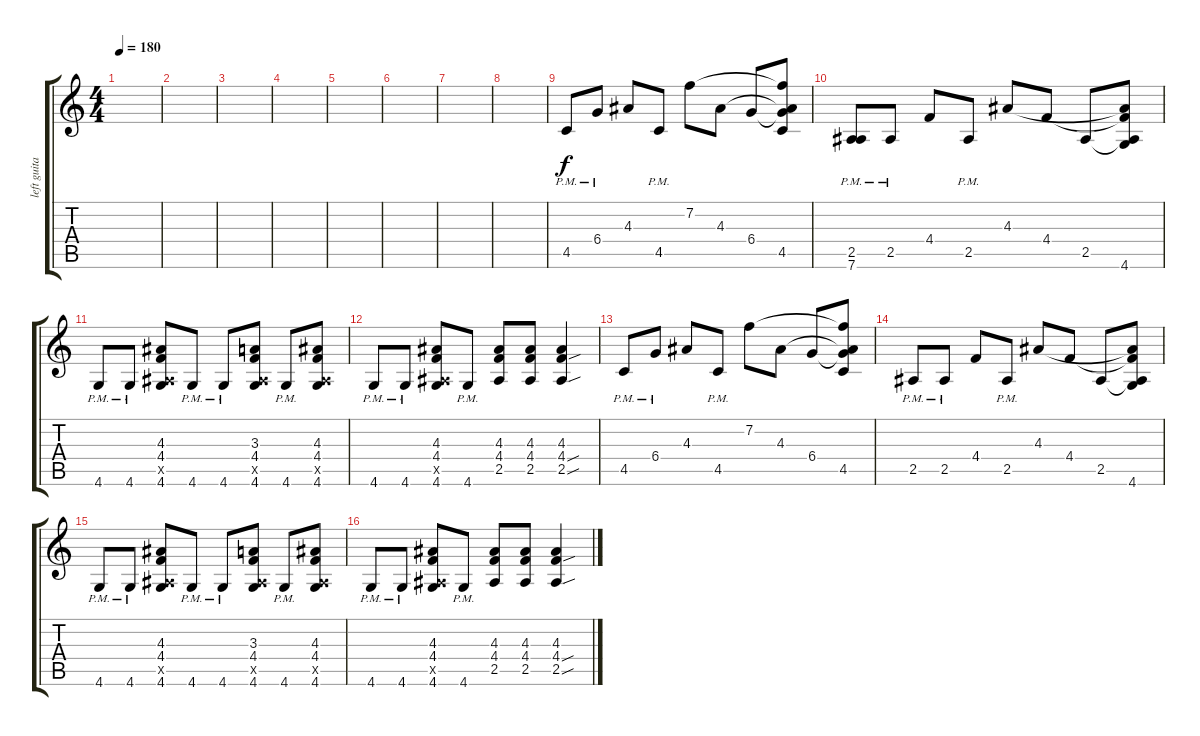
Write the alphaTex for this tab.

\track ("left guitar" "left guita") {instrument overdrivenguitar}
\staff {score tabs}
\tuning (Eb4 Bb3 Gb3 Db3 Ab2 Eb2) {hide}
\ts (4 4)
\tempo 180
\clef g2
\ks c
|
|
|
|
|
|
|
|
4.5{pm}.8 6.4{pm}.8 4.3.8 4.5{pm}.8 7.2.8 4.3.8 6.4.8 (7.2{t} 4.3{t} 6.4{t} 4.5).8 |
(2.5{pm} 7.6).8 2.5{pm}.8 4.4.8 2.5{pm}.8 4.3.8 4.4.8 2.5.8 (4.3{t} 4.4{t} 2.5{t} 4.6).8 |
4.6{pm}.8 4.6{pm}.8 (4.3 4.4 2.5{x} 4.6).8 4.6{pm}.8 4.6{pm}.8 (3.3 4.4 2.5{x} 4.6).8 4.6{pm}.8 (4.3 4.4 2.5{x} 4.6).8 |
4.6{pm}.8 4.6{pm}.8 (4.3 4.4 2.5{x} 4.6).8 4.6{pm}.8 (4.3 4.4 2.5).8 (4.3 4.4 2.5).8 (4.3 4.4{sou} 2.5{sou}).4 |
4.5{pm}.8 6.4{pm}.8 4.3.8 4.5{pm}.8 7.2.8 4.3.8 6.4.8 (7.2{t} 4.3{t} 6.4{t} 4.5).8 |
2.5{pm}.8 2.5{pm}.8 4.4.8 2.5{pm}.8 4.3.8 4.4.8 2.5.8 (4.3{t} 4.4{t} 2.5{t} 4.6).8 |
4.6{pm}.8 4.6{pm}.8 (4.3 4.4 2.5{x} 4.6).8 4.6{pm}.8 4.6{pm}.8 (3.3 4.4 2.5{x} 4.6).8 4.6{pm}.8 (4.3 4.4 2.5{x} 4.6).8 |
4.6{pm}.8 4.6{pm}.8 (4.3 4.4 2.5{x} 4.6).8 4.6{pm}.8 (4.3 4.4 2.5).8 (4.3 4.4 2.5).8 (4.3 4.4{sou} 2.5{sou}).4
